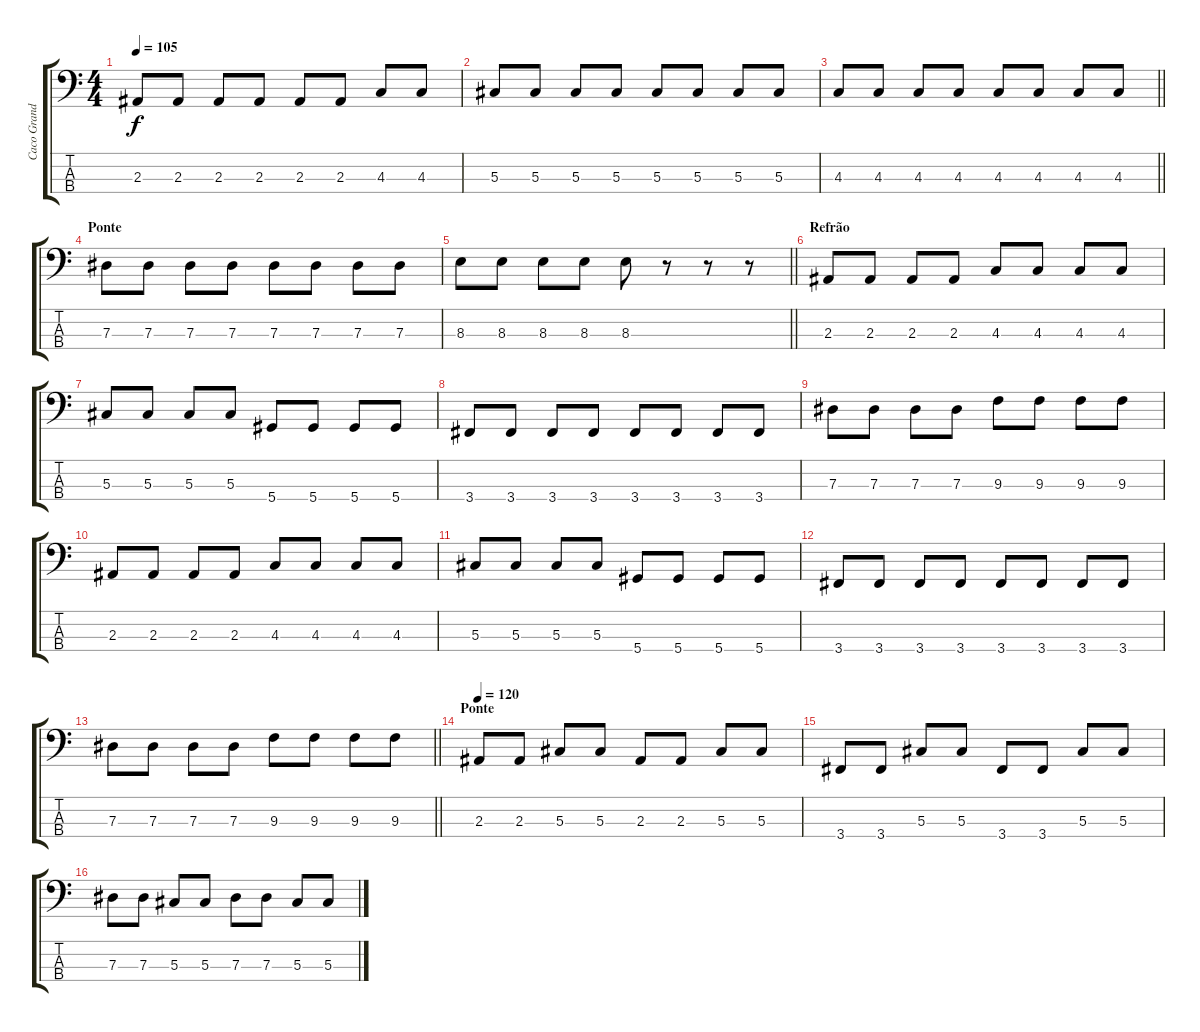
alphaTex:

\track ("Caco Grandino - Baixo" "Caco Grand") {instrument electricbasspick}
\staff {score tabs}
\tuning (Gb2 Db2 Ab1 Eb1) {hide}
\ts (4 4)
\tempo 105
\clef f4
\ks c
2.3.8{dy f} 2.3.8 2.3.8 2.3.8 2.3.8 2.3.8 4.3.8 4.3.8 |
5.3.8 5.3.8 5.3.8 5.3.8 5.3.8 5.3.8 5.3.8 5.3.8 |
\barLineRight lightlight
4.3.8 4.3.8 4.3.8 4.3.8 4.3.8 4.3.8 4.3.8 4.3.8 |
\section ("" "Ponte")
7.3.8 7.3.8 7.3.8 7.3.8 7.3.8 7.3.8 7.3.8 7.3.8 |
\barLineRight lightlight
8.3.8 8.3.8 8.3.8 8.3.8 8.3.8 r.8 r.8 r.8 |
\section ("" "Refrão")
2.3.8 2.3.8 2.3.8 2.3.8 4.3.8 4.3.8 4.3.8 4.3.8 |
5.3.8 5.3.8 5.3.8 5.3.8 5.4.8 5.4.8 5.4.8 5.4.8 |
3.4.8 3.4.8 3.4.8 3.4.8 3.4.8 3.4.8 3.4.8 3.4.8 |
7.3.8 7.3.8 7.3.8 7.3.8 9.3.8 9.3.8 9.3.8 9.3.8 |
2.3.8 2.3.8 2.3.8 2.3.8 4.3.8 4.3.8 4.3.8 4.3.8 |
5.3.8 5.3.8 5.3.8 5.3.8 5.4.8 5.4.8 5.4.8 5.4.8 |
3.4.8 3.4.8 3.4.8 3.4.8 3.4.8 3.4.8 3.4.8 3.4.8 |
\barLineRight lightlight
7.3.8 7.3.8 7.3.8 7.3.8 9.3.8 9.3.8 9.3.8 9.3.8 |
\section ("" "Ponte")
\tempo 120
2.3.8 2.3.8 5.3.8 5.3.8 2.3.8 2.3.8 5.3.8 5.3.8 |
3.4.8 3.4.8 5.3.8 5.3.8 3.4.8 3.4.8 5.3.8 5.3.8 |
7.3.8 7.3.8 5.3.8 5.3.8 7.3.8 7.3.8 5.3.8 5.3.8
